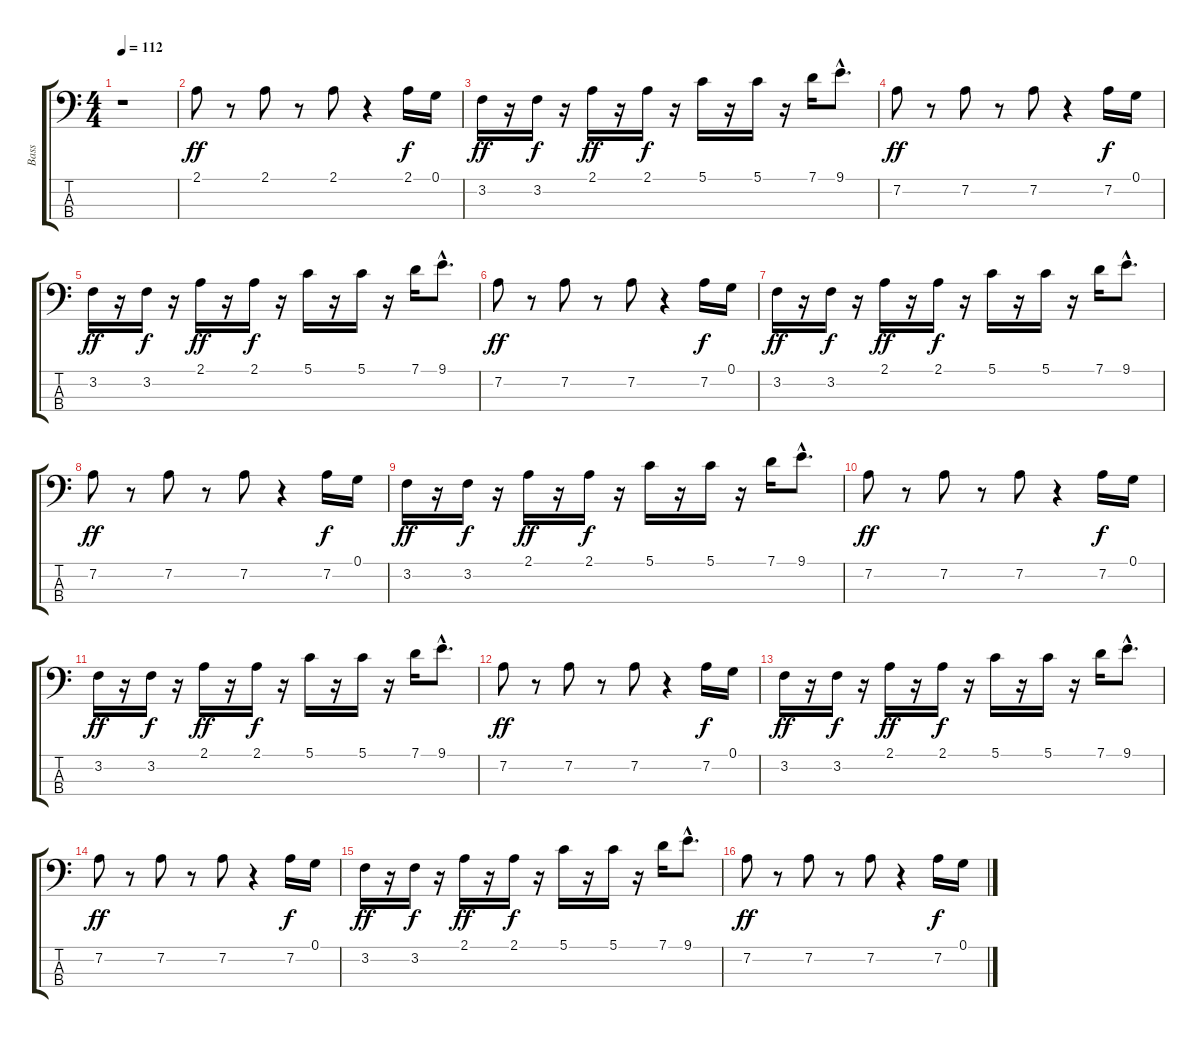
\track ("Bass" "Bass") {instrument slapbass1}
\staff {score tabs}
\tuning (G2 D2 A1 E1) {hide}
\ts (4 4)
\tempo 112
\clef f4
\ks c
r.1{dy f} |
2.1.8{dy ff} r.8 2.1.8 r.8 2.1.8 r.4 2.1.16{dy f} 0.1.16 |
3.2.16{dy ff} r.16 3.2.16{dy f} r.16 2.1.16{dy ff} r.16 2.1.16{dy f} r.16 5.1.16 r.16 5.1.16 r.16 7.1.16 9.1{hac}.8{d} |
7.2.8{dy ff} r.8 7.2.8 r.8 7.2.8 r.4 7.2.16{dy f} 0.1.16 |
3.2.16{dy ff} r.16 3.2.16{dy f} r.16 2.1.16{dy ff} r.16 2.1.16{dy f} r.16 5.1.16 r.16 5.1.16 r.16 7.1.16 9.1{hac}.8{d} |
7.2.8{dy ff} r.8 7.2.8 r.8 7.2.8 r.4 7.2.16{dy f} 0.1.16 |
3.2.16{dy ff} r.16 3.2.16{dy f} r.16 2.1.16{dy ff} r.16 2.1.16{dy f} r.16 5.1.16 r.16 5.1.16 r.16 7.1.16 9.1{hac}.8{d} |
7.2.8{dy ff} r.8 7.2.8 r.8 7.2.8 r.4 7.2.16{dy f} 0.1.16 |
3.2.16{dy ff} r.16 3.2.16{dy f} r.16 2.1.16{dy ff} r.16 2.1.16{dy f} r.16 5.1.16 r.16 5.1.16 r.16 7.1.16 9.1{hac}.8{d} |
7.2.8{dy ff} r.8 7.2.8 r.8 7.2.8 r.4 7.2.16{dy f} 0.1.16 |
3.2.16{dy ff} r.16 3.2.16{dy f} r.16 2.1.16{dy ff} r.16 2.1.16{dy f} r.16 5.1.16 r.16 5.1.16 r.16 7.1.16 9.1{hac}.8{d} |
7.2.8{dy ff} r.8 7.2.8 r.8 7.2.8 r.4 7.2.16{dy f} 0.1.16 |
3.2.16{dy ff} r.16 3.2.16{dy f} r.16 2.1.16{dy ff} r.16 2.1.16{dy f} r.16 5.1.16 r.16 5.1.16 r.16 7.1.16 9.1{hac}.8{d} |
7.2.8{dy ff} r.8 7.2.8 r.8 7.2.8 r.4 7.2.16{dy f} 0.1.16 |
3.2.16{dy ff} r.16 3.2.16{dy f} r.16 2.1.16{dy ff} r.16 2.1.16{dy f} r.16 5.1.16 r.16 5.1.16 r.16 7.1.16 9.1{hac}.8{d} |
7.2.8{dy ff} r.8 7.2.8 r.8 7.2.8 r.4 7.2.16{dy f} 0.1.16
